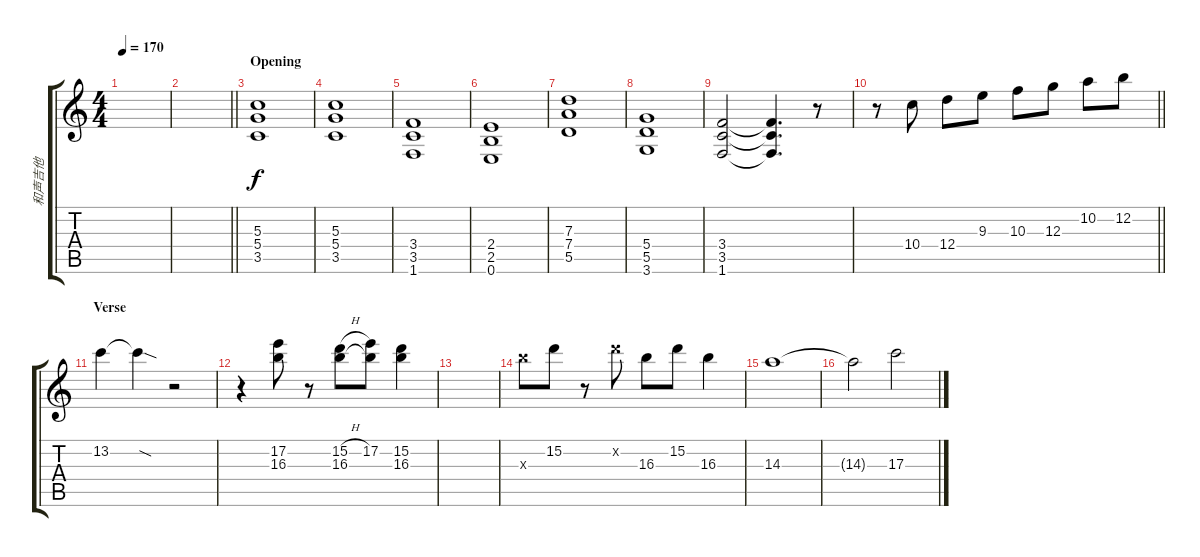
\track ("和声吉他" "和声吉他") {instrument overdrivenguitar}
\staff {score tabs}
\tuning (E4 B3 G3 D3 A2 E2) {hide}
\ts (4 4)
\tempo 170
\clef g2
\ks c
|
\barLineRight lightlight
|
\section ("" "Opening")
(5.3 5.4 3.5).1 |
(5.3 5.4 3.5).1 |
(3.4 3.5 1.6).1 |
(2.4 2.5 0.6).1 |
(7.3 7.4 5.5).1 |
(5.4 5.5 3.6).1 |
(3.4 3.5 1.6).2 (3.4{t} 3.5{t} 1.6{t}).4{d} r.8 |
\barLineRight lightlight
r.8 10.4.8 12.4.8 9.3.8 10.3.8 12.3.8 10.2.8 12.2.8 |
\section ("" "Verse")
13.2.4 13.2{sod t}.4 r.2 |
r.4{instrument electricguitarclean} (17.2 16.3).8 r.8 (15.2{h} 16.3).8 (17.2 16.3{t}).8 (15.2 16.3).4 |
|
16.3{x}.8 15.2.8 r.8 15.2{x}.8 16.3.8 15.2.8 16.3.4 |
14.3.1 |
14.3{t}.2 17.3.2
